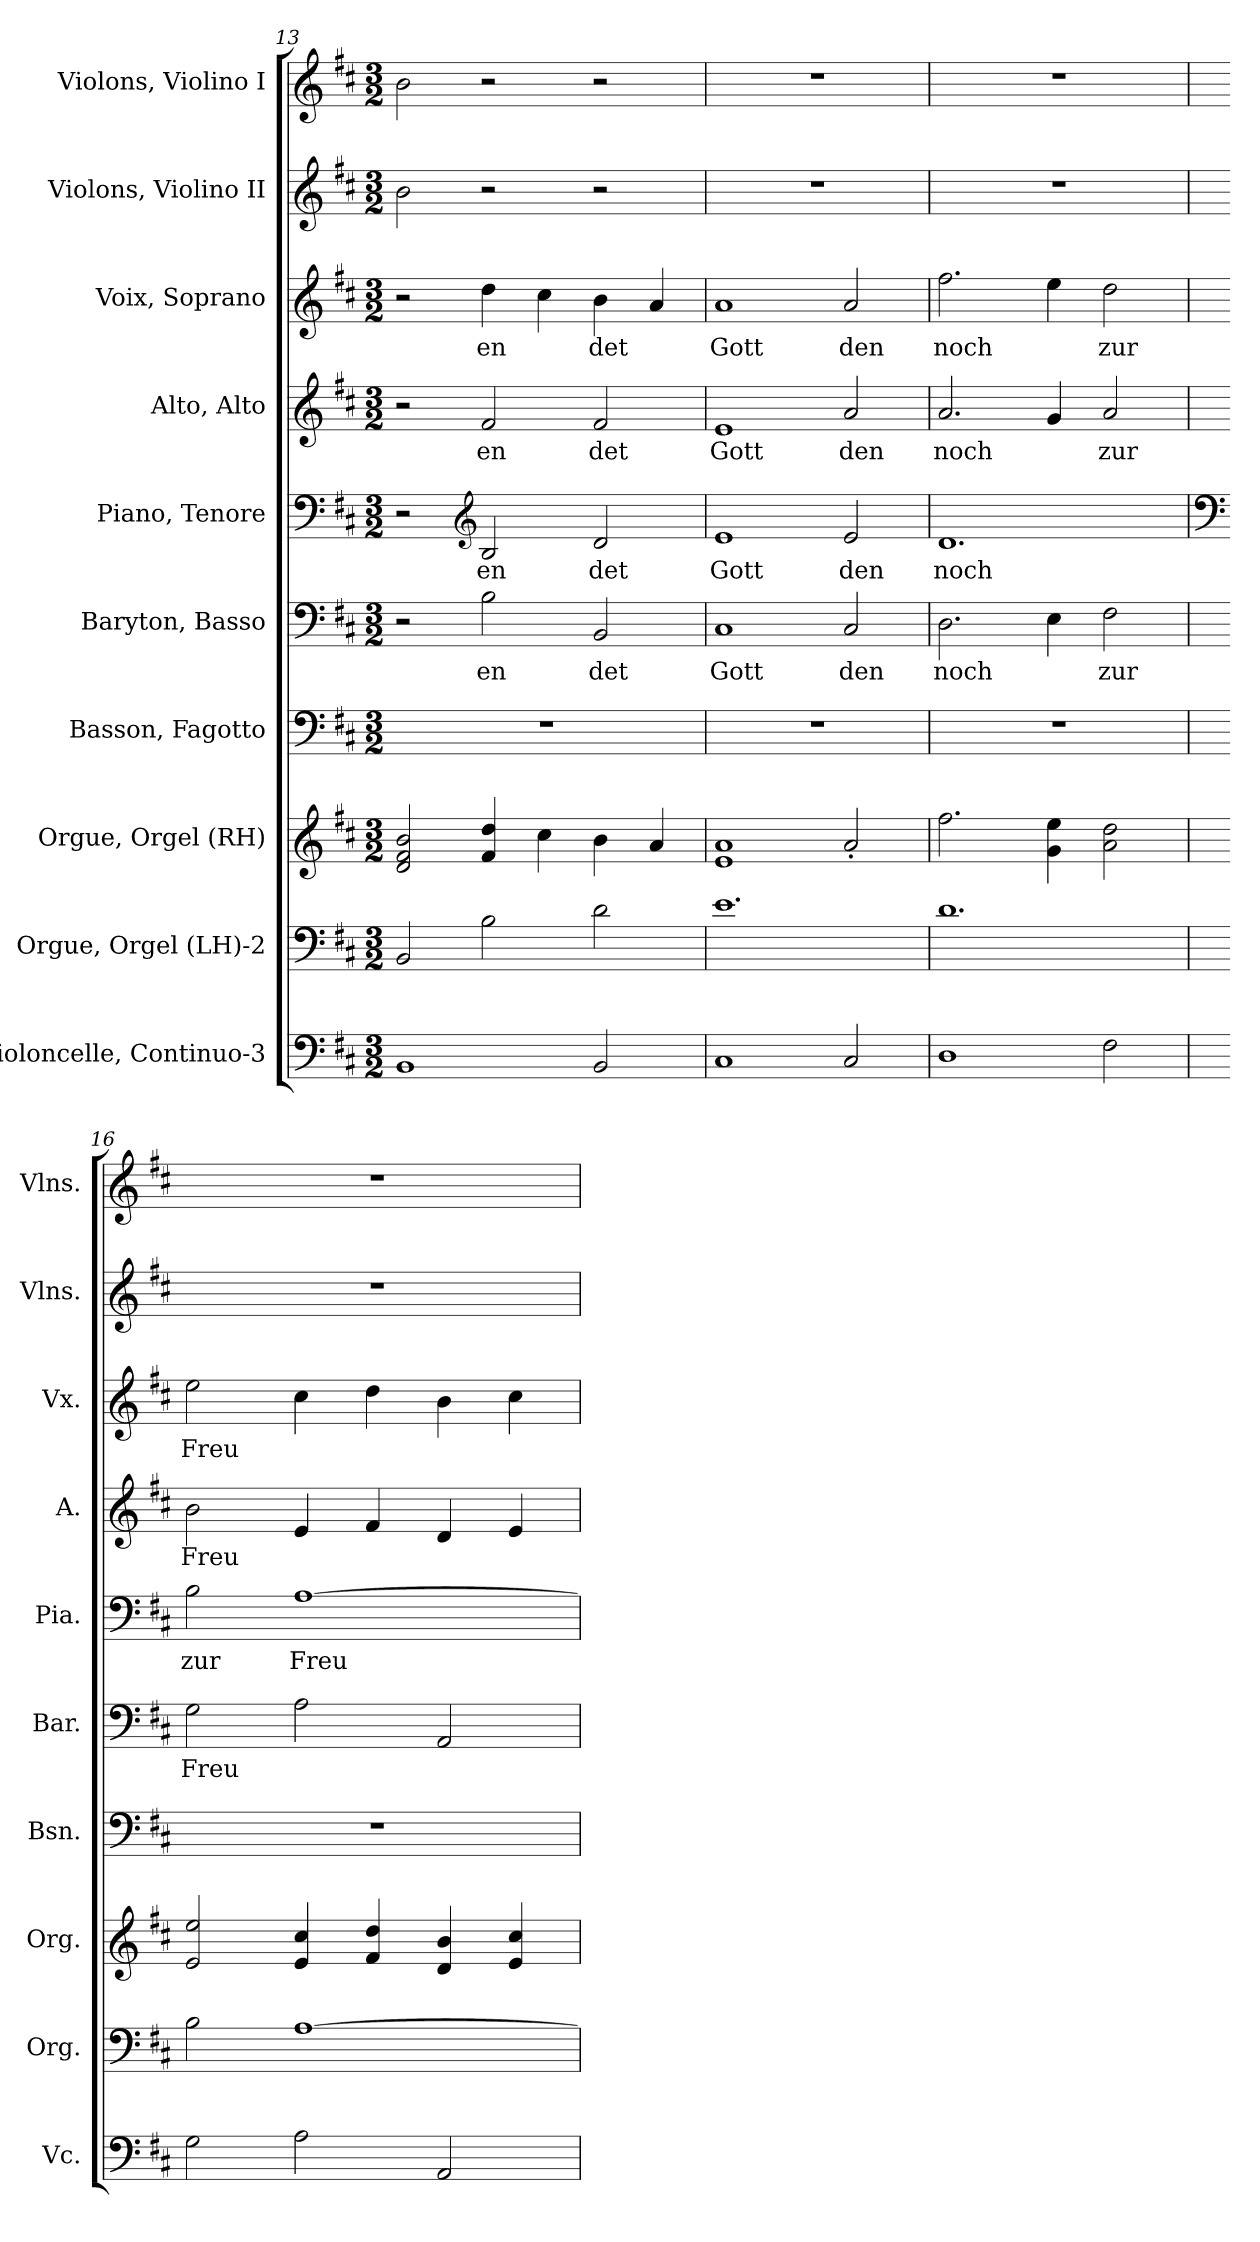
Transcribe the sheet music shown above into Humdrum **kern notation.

**kern	**kern	**kern	**kern	**kern	**text	**kern	**text	**kern	**text	**kern	**text	**kern	**kern
*part10	*part9	*part8	*part7	*part6	*part6	*part5	*part5	*part4	*part4	*part3	*part3	*part2	*part1
*staff10	*staff9	*staff8	*staff7	*staff6	*staff6	*staff5	*staff5	*staff4	*staff4	*staff3	*staff3	*staff2	*staff1
*I"Violoncelle, Continuo-3	*I"Orgue, Orgel (LH)-2	*I"Orgue, Orgel (RH)	*I"Basson, Fagotto	*I"Baryton, Basso	*	*I"Piano, Tenore	*	*I"Alto, Alto	*	*I"Voix, Soprano	*	*I"Violons, Violino II	*I"Violons, Violino I
*I'Vc.	*I'Org.	*I'Org.	*I'Bsn.	*I'Bar.	*	*I'Pia.	*	*I'A.	*	*I'Vx.	*	*I'Vlns.	*I'Vlns.
*clefF4	*clefF4	*clefG2	*clefF4	*clefF4	*	*clefF4	*	*clefG2	*	*clefG2	*	*clefG2	*clefG2
*k[f#c#]	*k[f#c#]	*k[f#c#]	*k[f#c#]	*k[f#c#]	*	*k[f#c#]	*	*k[f#c#]	*	*k[f#c#]	*	*k[f#c#]	*k[f#c#]
*M3/2	*M3/2	*M3/2	*M3/2	*M3/2	*	*M3/2	*	*M3/2	*	*M3/2	*	*M3/2	*M3/2
=13	=13	=13	=13	=13	=13	=13	=13	=13	=13	=13	=13	=13	=13
1BB	2BB/	2d/ 2f#/ 2b/	1.r	2r	.	2r	.	2r	.	2r	.	2b\	2b\
*	*	*	*	*	*	*clefG2	*	*	*	*	*	*	*
.	2B\	4f#/ 4dd/	.	2B\	en	2B/	en	2f#/	en	4dd\	en	2r	2r
.	.	4cc#\	.	.	.	.	.	.	.	4cc#\	.	.	.
2BB/	2d\	4b\	.	2BB/	det	2d/	det	2f#/	det	4b\	det	2r	2r
.	.	4a/	.	.	.	.	.	.	.	4a/	.	.	.
=14	=14	=14	=14	=14	=14	=14	=14	=14	=14	=14	=14	=14	=14
1C#	1.e	1e 1a	1.r	1C#	Gott	1e	Gott	1e	Gott	1a	Gott	1.r	1.r
2C#/	.	2a'/	.	2C#/	den	2e/	den	2a/	den	2a/	den	.	.
=15	=15	=15	=15	=15	=15	=15	=15	=15	=15	=15	=15	=15	=15
1D	1.d	2.ff#\	1.r	2.D\	noch	1.d	noch	2.a/	noch	2.ff#\	noch	1.r	1.r
.	.	4g\ 4ee\	.	4E\	.	.	.	4g/	.	4ee\	.	.	.
2F#\	.	2a\ 2dd\	.	2F#\	zur	.	.	2a/	zur	2dd\	zur	.	.
!!LO:PB:g=z
=16	=16	=16	=16	=16	=16	=16	=16	=16	=16	=16	=16	=16	=16
*	*	*	*	*	*	*clefF4	*	*	*	*	*	*	*
2G\	2B\	2e/ 2ee/	1.r	2G\	Freu	2B\	zur	2b\	Freu	2ee\	Freu	1.r	1.r
2A\	[1A	4e/ 4cc#/	.	2A\	.	[1A	Freu	4e/	.	4cc#\	.	.	.
.	.	4f#/ 4dd/	.	.	.	.	.	4f#/	.	4dd\	.	.	.
2AA/	.	4d/ 4b/	.	2AA/	.	.	.	4d/	.	4b\	.	.	.
.	.	4e/ 4cc#/	.	.	.	.	.	4e/	.	4cc#\	.	.	.
=	=	=	=	=	=	=	=	=	=	=	=	=	=
*-	*-	*-	*-	*-	*-	*-	*-	*-	*-	*-	*-	*-	*-
